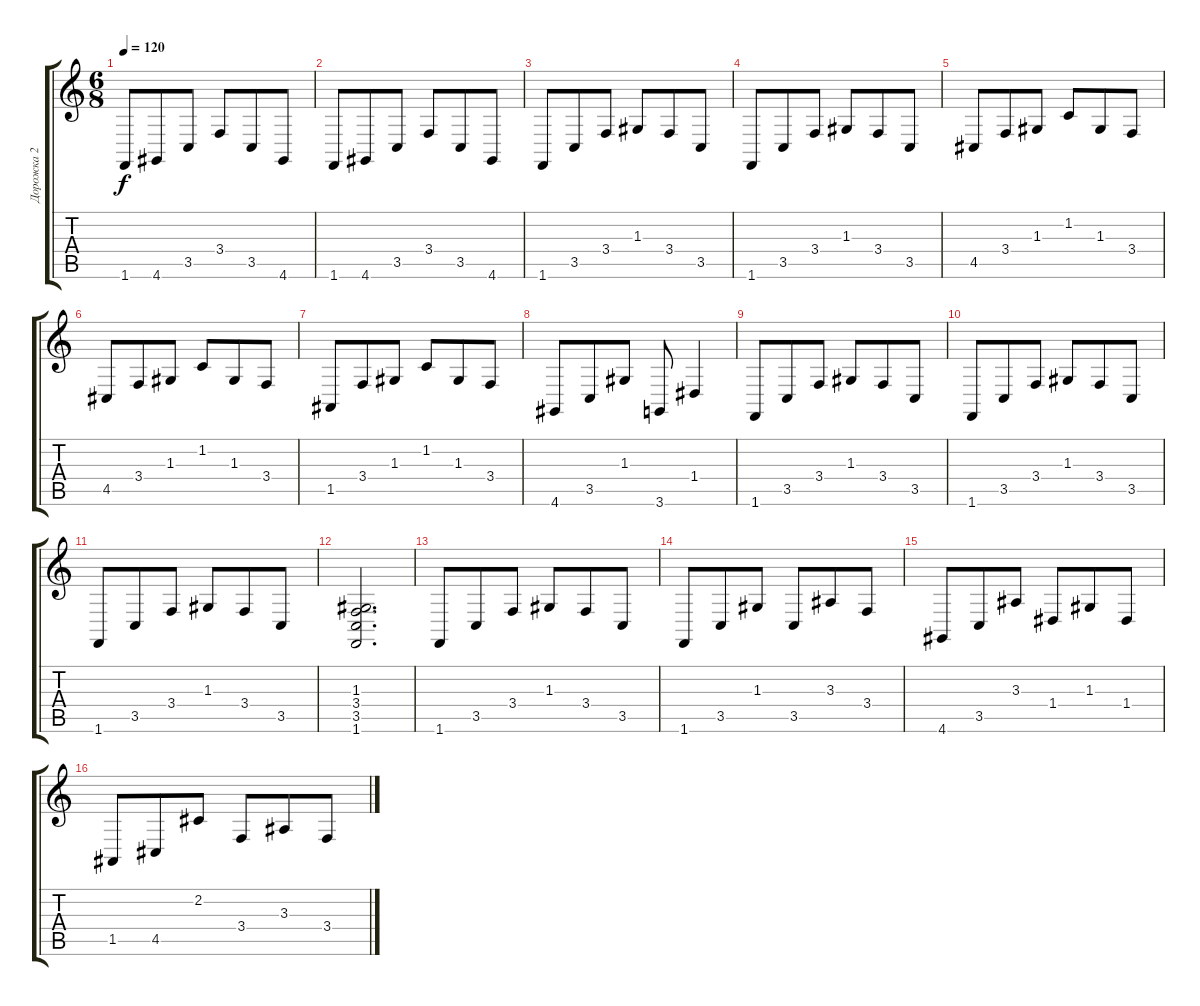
\track ("Дорожка 2" "Дорожка 2") {instrument orchestralharp}
\staff {score tabs}
\tuning (E4 B3 G3 D3 A2 E2) {hide}
\ts (6 8)
\tempo 120
\clef g2
\ks c
1.6.8{dy f} 4.6.8 3.5.8 3.4.8 3.5.8 4.6.8 |
1.6.8 4.6.8 3.5.8 3.4.8 3.5.8 4.6.8 |
1.6.8 3.5.8 3.4.8 1.3.8 3.4.8 3.5.8 |
1.6.8 3.5.8 3.4.8 1.3.8 3.4.8 3.5.8 |
4.5.8 3.4.8 1.3.8 1.2.8 1.3.8 3.4.8 |
4.5.8 3.4.8 1.3.8 1.2.8 1.3.8 3.4.8 |
1.5.8 3.4.8 1.3.8 1.2.8 1.3.8 3.4.8 |
4.6.8 3.5.8 1.3.8 3.6.8 1.4.4 |
1.6.8 3.5.8 3.4.8 1.3.8 3.4.8 3.5.8 |
1.6.8 3.5.8 3.4.8 1.3.8 3.4.8 3.5.8 |
1.6.8 3.5.8 3.4.8 1.3.8 3.4.8 3.5.8 |
(1.3 3.4 3.5 1.6).2{d} |
1.6.8 3.5.8 3.4.8 1.3.8 3.4.8 3.5.8 |
1.6.8 3.5.8 1.3.8 3.5.8 3.3.8 3.4.8 |
4.6.8 3.5.8 3.3.8 1.4.8 1.3.8 1.4.8 |
1.5.8 4.5.8 2.2.8 3.4.8 3.3.8 3.4.8
